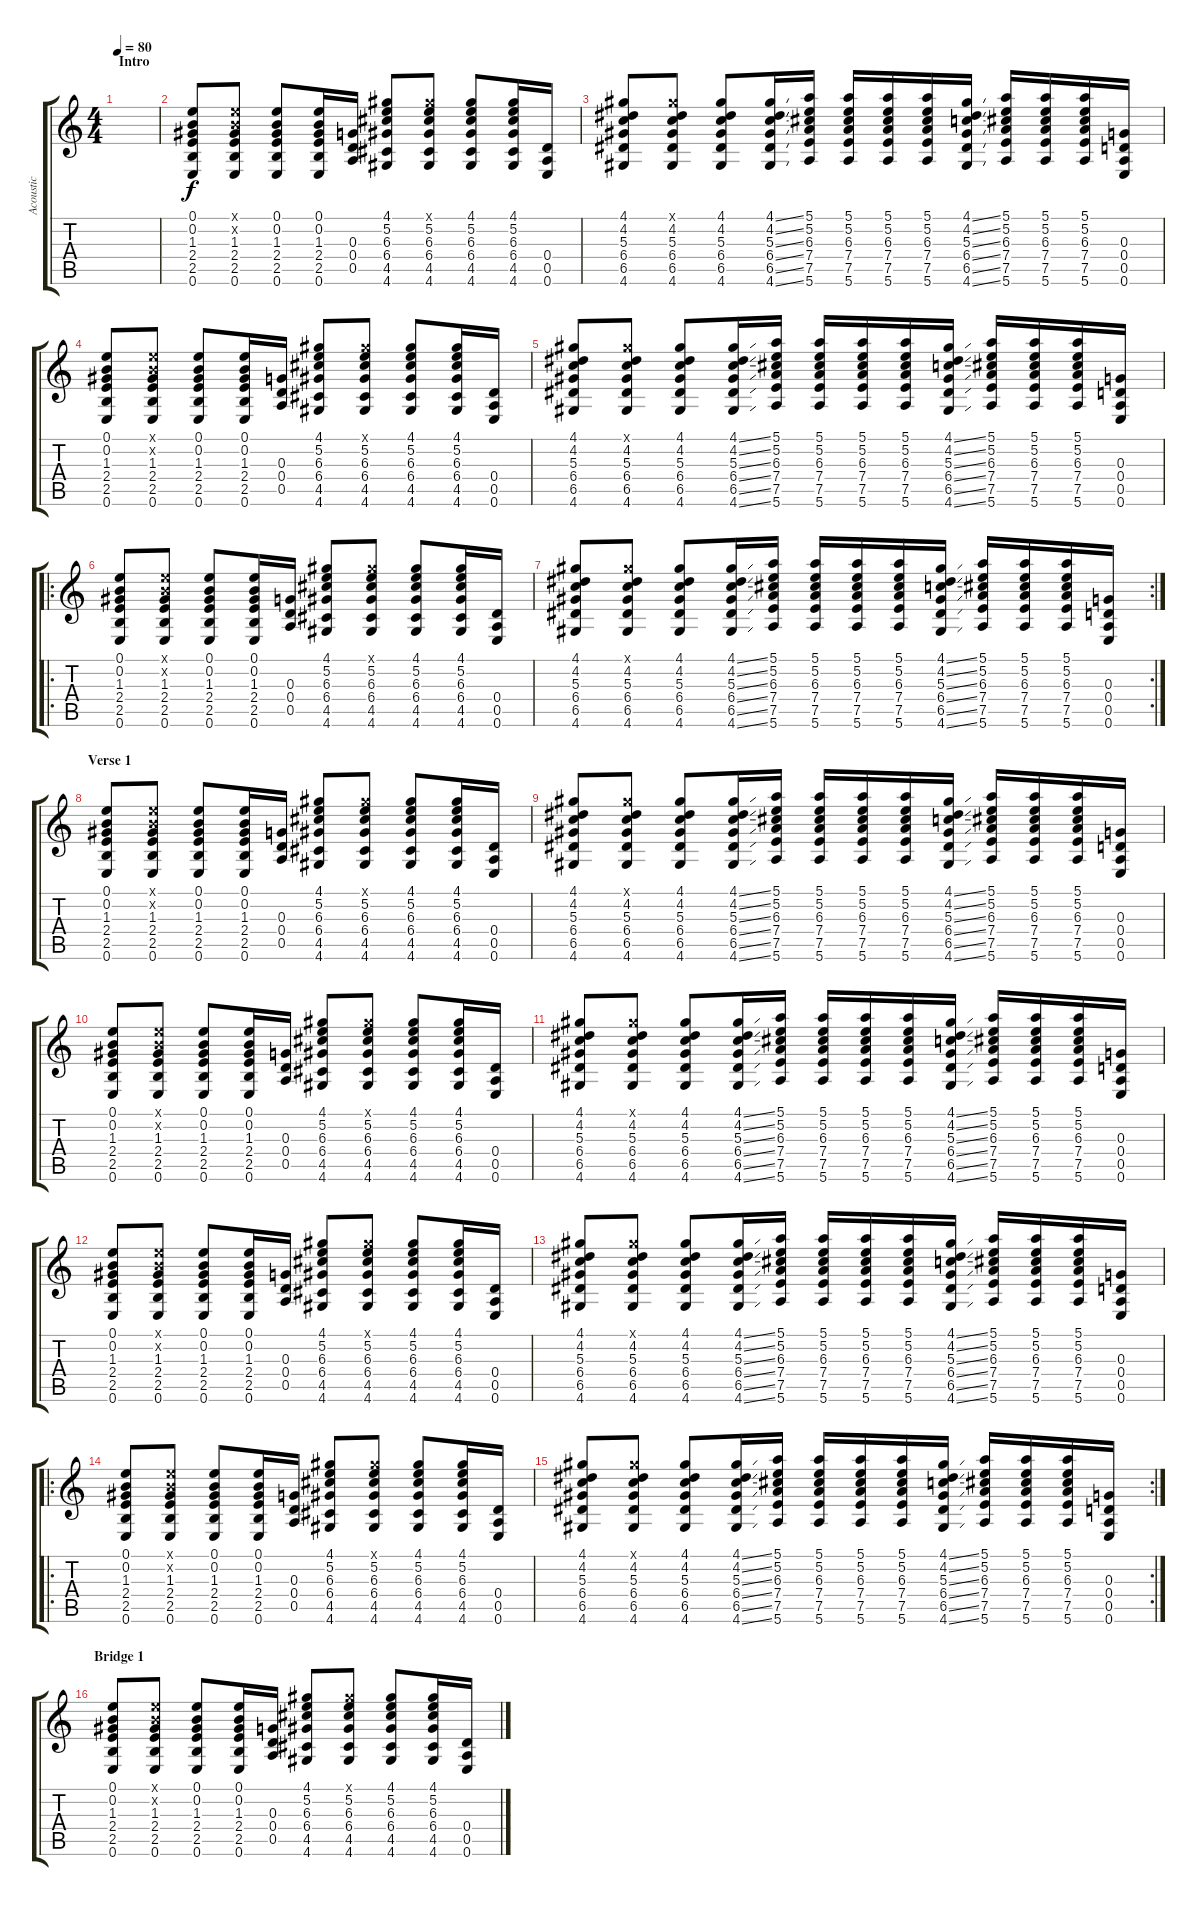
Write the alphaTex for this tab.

\track ("Acoustic" "Acoustic") {instrument acousticguitarsteel}
\staff {score tabs}
\tuning (E4 B3 G3 D3 A2 E2) {hide}
\ts (4 4)
\section ("" "Intro")
\tempo 80
\clef g2
\ks c
|
(0.1 0.2 1.3 2.4 2.5 0.6).8 (0.1{x} 0.2{x} 1.3 2.4 2.5 0.6).8 (0.1 0.2 1.3 2.4 2.5 0.6).8 (0.1 0.2 1.3 2.4 2.5 0.6).16 (0.3 0.4 0.5).16 (4.1 5.2 6.3 6.4 4.5 4.6).8 (4.1{x} 5.2 6.3 6.4 4.5 4.6).8 (4.1 5.2 6.3 6.4 4.5 4.6).8 (4.1 5.2 6.3 6.4 4.5 4.6).16 (0.4 0.5 0.6).16 |
(4.1 4.2 5.3 6.4 6.5 4.6).8 (4.1{x} 4.2 5.3 6.4 6.5 4.6).8 (4.1 4.2 5.3 6.4 6.5 4.6).8 (4.1{ss} 4.2{ss} 5.3{ss} 6.4{ss} 6.5{ss} 4.6{ss}).16 (5.1 5.2 6.3 7.4 7.5 5.6).16 (5.1 5.2 6.3 7.4 7.5 5.6).16 (5.1 5.2 6.3 7.4 7.5 5.6).16 (5.1 5.2 6.3 7.4 7.5 5.6).16 (4.1{ss} 4.2{ss} 5.3{ss} 6.4{ss} 6.5{ss} 4.6{ss}).16 (5.1 5.2 6.3 7.4 7.5 5.6).16 (5.1 5.2 6.3 7.4 7.5 5.6).16 (5.1 5.2 6.3 7.4 7.5 5.6).16 (0.3 0.4 0.5 0.6).16 |
(0.1 0.2 1.3 2.4 2.5 0.6).8 (0.1{x} 0.2{x} 1.3 2.4 2.5 0.6).8 (0.1 0.2 1.3 2.4 2.5 0.6).8 (0.1 0.2 1.3 2.4 2.5 0.6).16 (0.3 0.4 0.5).16 (4.1 5.2 6.3 6.4 4.5 4.6).8 (4.1{x} 5.2 6.3 6.4 4.5 4.6).8 (4.1 5.2 6.3 6.4 4.5 4.6).8 (4.1 5.2 6.3 6.4 4.5 4.6).16 (0.4 0.5 0.6).16 |
(4.1 4.2 5.3 6.4 6.5 4.6).8 (4.1{x} 4.2 5.3 6.4 6.5 4.6).8 (4.1 4.2 5.3 6.4 6.5 4.6).8 (4.1{ss} 4.2{ss} 5.3{ss} 6.4{ss} 6.5{ss} 4.6{ss}).16 (5.1 5.2 6.3 7.4 7.5 5.6).16 (5.1 5.2 6.3 7.4 7.5 5.6).16 (5.1 5.2 6.3 7.4 7.5 5.6).16 (5.1 5.2 6.3 7.4 7.5 5.6).16 (4.1{ss} 4.2{ss} 5.3{ss} 6.4{ss} 6.5{ss} 4.6{ss}).16 (5.1 5.2 6.3 7.4 7.5 5.6).16 (5.1 5.2 6.3 7.4 7.5 5.6).16 (5.1 5.2 6.3 7.4 7.5 5.6).16 (0.3 0.4 0.5 0.6).16 |
\ro
(0.1 0.2 1.3 2.4 2.5 0.6).8 (0.1{x} 0.2{x} 1.3 2.4 2.5 0.6).8 (0.1 0.2 1.3 2.4 2.5 0.6).8 (0.1 0.2 1.3 2.4 2.5 0.6).16 (0.3 0.4 0.5).16 (4.1 5.2 6.3 6.4 4.5 4.6).8 (4.1{x} 5.2 6.3 6.4 4.5 4.6).8 (4.1 5.2 6.3 6.4 4.5 4.6).8 (4.1 5.2 6.3 6.4 4.5 4.6).16 (0.4 0.5 0.6).16 |
\rc 2
(4.1 4.2 5.3 6.4 6.5 4.6).8 (4.1{x} 4.2 5.3 6.4 6.5 4.6).8 (4.1 4.2 5.3 6.4 6.5 4.6).8 (4.1{ss} 4.2{ss} 5.3{ss} 6.4{ss} 6.5{ss} 4.6{ss}).16 (5.1 5.2 6.3 7.4 7.5 5.6).16 (5.1 5.2 6.3 7.4 7.5 5.6).16 (5.1 5.2 6.3 7.4 7.5 5.6).16 (5.1 5.2 6.3 7.4 7.5 5.6).16 (4.1{ss} 4.2{ss} 5.3{ss} 6.4{ss} 6.5{ss} 4.6{ss}).16 (5.1 5.2 6.3 7.4 7.5 5.6).16 (5.1 5.2 6.3 7.4 7.5 5.6).16 (5.1 5.2 6.3 7.4 7.5 5.6).16 (0.3 0.4 0.5 0.6).16 |
\section ("" "Verse 1")
(0.1 0.2 1.3 2.4 2.5 0.6).8 (0.1{x} 0.2{x} 1.3 2.4 2.5 0.6).8 (0.1 0.2 1.3 2.4 2.5 0.6).8 (0.1 0.2 1.3 2.4 2.5 0.6).16 (0.3 0.4 0.5).16 (4.1 5.2 6.3 6.4 4.5 4.6).8 (4.1{x} 5.2 6.3 6.4 4.5 4.6).8 (4.1 5.2 6.3 6.4 4.5 4.6).8 (4.1 5.2 6.3 6.4 4.5 4.6).16 (0.4 0.5 0.6).16 |
(4.1 4.2 5.3 6.4 6.5 4.6).8 (4.1{x} 4.2 5.3 6.4 6.5 4.6).8 (4.1 4.2 5.3 6.4 6.5 4.6).8 (4.1{ss} 4.2{ss} 5.3{ss} 6.4{ss} 6.5{ss} 4.6{ss}).16 (5.1 5.2 6.3 7.4 7.5 5.6).16 (5.1 5.2 6.3 7.4 7.5 5.6).16 (5.1 5.2 6.3 7.4 7.5 5.6).16 (5.1 5.2 6.3 7.4 7.5 5.6).16 (4.1{ss} 4.2{ss} 5.3{ss} 6.4{ss} 6.5{ss} 4.6{ss}).16 (5.1 5.2 6.3 7.4 7.5 5.6).16 (5.1 5.2 6.3 7.4 7.5 5.6).16 (5.1 5.2 6.3 7.4 7.5 5.6).16 (0.3 0.4 0.5 0.6).16 |
(0.1 0.2 1.3 2.4 2.5 0.6).8 (0.1{x} 0.2{x} 1.3 2.4 2.5 0.6).8 (0.1 0.2 1.3 2.4 2.5 0.6).8 (0.1 0.2 1.3 2.4 2.5 0.6).16 (0.3 0.4 0.5).16 (4.1 5.2 6.3 6.4 4.5 4.6).8 (4.1{x} 5.2 6.3 6.4 4.5 4.6).8 (4.1 5.2 6.3 6.4 4.5 4.6).8 (4.1 5.2 6.3 6.4 4.5 4.6).16 (0.4 0.5 0.6).16 |
(4.1 4.2 5.3 6.4 6.5 4.6).8 (4.1{x} 4.2 5.3 6.4 6.5 4.6).8 (4.1 4.2 5.3 6.4 6.5 4.6).8 (4.1{ss} 4.2{ss} 5.3{ss} 6.4{ss} 6.5{ss} 4.6{ss}).16 (5.1 5.2 6.3 7.4 7.5 5.6).16 (5.1 5.2 6.3 7.4 7.5 5.6).16 (5.1 5.2 6.3 7.4 7.5 5.6).16 (5.1 5.2 6.3 7.4 7.5 5.6).16 (4.1{ss} 4.2{ss} 5.3{ss} 6.4{ss} 6.5{ss} 4.6{ss}).16 (5.1 5.2 6.3 7.4 7.5 5.6).16 (5.1 5.2 6.3 7.4 7.5 5.6).16 (5.1 5.2 6.3 7.4 7.5 5.6).16 (0.3 0.4 0.5 0.6).16 |
(0.1 0.2 1.3 2.4 2.5 0.6).8 (0.1{x} 0.2{x} 1.3 2.4 2.5 0.6).8 (0.1 0.2 1.3 2.4 2.5 0.6).8 (0.1 0.2 1.3 2.4 2.5 0.6).16 (0.3 0.4 0.5).16 (4.1 5.2 6.3 6.4 4.5 4.6).8 (4.1{x} 5.2 6.3 6.4 4.5 4.6).8 (4.1 5.2 6.3 6.4 4.5 4.6).8 (4.1 5.2 6.3 6.4 4.5 4.6).16 (0.4 0.5 0.6).16 |
(4.1 4.2 5.3 6.4 6.5 4.6).8 (4.1{x} 4.2 5.3 6.4 6.5 4.6).8 (4.1 4.2 5.3 6.4 6.5 4.6).8 (4.1{ss} 4.2{ss} 5.3{ss} 6.4{ss} 6.5{ss} 4.6{ss}).16 (5.1 5.2 6.3 7.4 7.5 5.6).16 (5.1 5.2 6.3 7.4 7.5 5.6).16 (5.1 5.2 6.3 7.4 7.5 5.6).16 (5.1 5.2 6.3 7.4 7.5 5.6).16 (4.1{ss} 4.2{ss} 5.3{ss} 6.4{ss} 6.5{ss} 4.6{ss}).16 (5.1 5.2 6.3 7.4 7.5 5.6).16 (5.1 5.2 6.3 7.4 7.5 5.6).16 (5.1 5.2 6.3 7.4 7.5 5.6).16 (0.3 0.4 0.5 0.6).16 |
\ro
(0.1 0.2 1.3 2.4 2.5 0.6).8 (0.1{x} 0.2{x} 1.3 2.4 2.5 0.6).8 (0.1 0.2 1.3 2.4 2.5 0.6).8 (0.1 0.2 1.3 2.4 2.5 0.6).16 (0.3 0.4 0.5).16 (4.1 5.2 6.3 6.4 4.5 4.6).8 (4.1{x} 5.2 6.3 6.4 4.5 4.6).8 (4.1 5.2 6.3 6.4 4.5 4.6).8 (4.1 5.2 6.3 6.4 4.5 4.6).16 (0.4 0.5 0.6).16 |
\rc 2
(4.1 4.2 5.3 6.4 6.5 4.6).8 (4.1{x} 4.2 5.3 6.4 6.5 4.6).8 (4.1 4.2 5.3 6.4 6.5 4.6).8 (4.1{ss} 4.2{ss} 5.3{ss} 6.4{ss} 6.5{ss} 4.6{ss}).16 (5.1 5.2 6.3 7.4 7.5 5.6).16 (5.1 5.2 6.3 7.4 7.5 5.6).16 (5.1 5.2 6.3 7.4 7.5 5.6).16 (5.1 5.2 6.3 7.4 7.5 5.6).16 (4.1{ss} 4.2{ss} 5.3{ss} 6.4{ss} 6.5{ss} 4.6{ss}).16 (5.1 5.2 6.3 7.4 7.5 5.6).16 (5.1 5.2 6.3 7.4 7.5 5.6).16 (5.1 5.2 6.3 7.4 7.5 5.6).16 (0.3 0.4 0.5 0.6).16 |
\section ("" "Bridge 1")
(0.1 0.2 1.3 2.4 2.5 0.6).8 (0.1{x} 0.2{x} 1.3 2.4 2.5 0.6).8 (0.1 0.2 1.3 2.4 2.5 0.6).8 (0.1 0.2 1.3 2.4 2.5 0.6).16 (0.3 0.4 0.5).16 (4.1 5.2 6.3 6.4 4.5 4.6).8 (4.1{x} 5.2 6.3 6.4 4.5 4.6).8 (4.1 5.2 6.3 6.4 4.5 4.6).8 (4.1 5.2 6.3 6.4 4.5 4.6).16 (0.4 0.5 0.6).16
